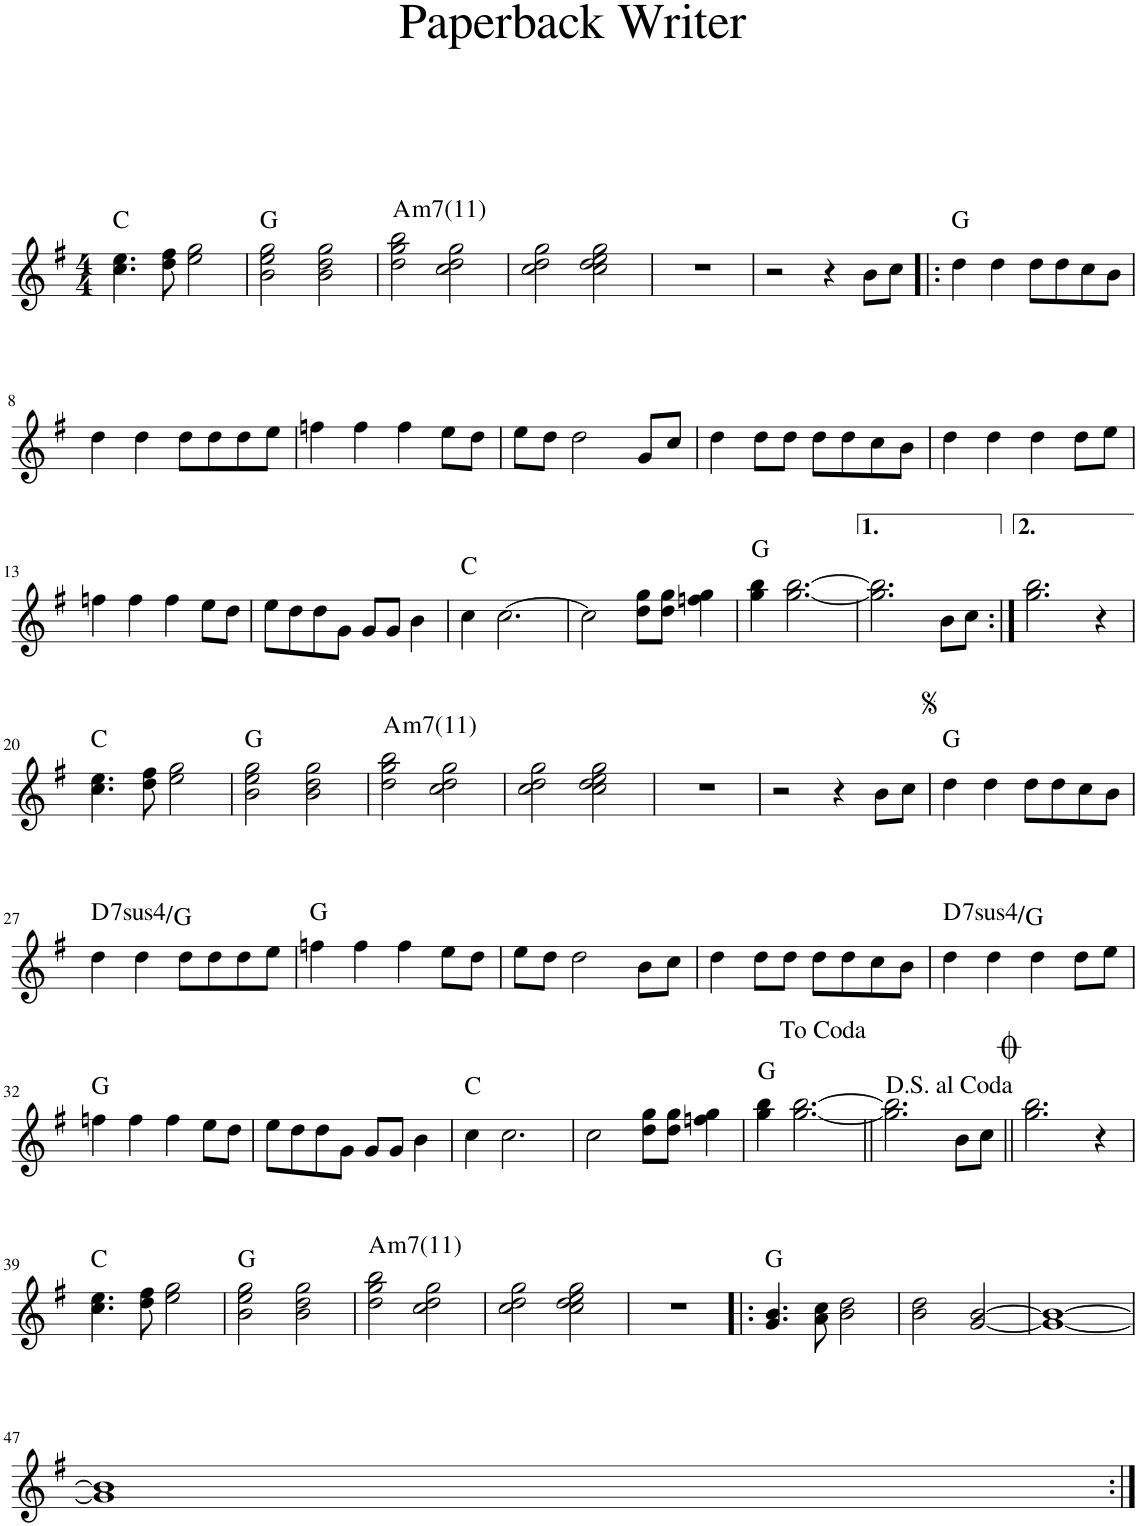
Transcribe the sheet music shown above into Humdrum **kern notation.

**kern	**harte
*part1	*part1
*staff1	*
*I"Piano	*
*I'Pno.	*
*clefG2	*
*k[f#]	*
*M4/4	*
=1	=1
4.cc\ 4.ee\	C:maj
8dd\ 8ff#\	.
2ee\ 2gg\	.
=2	=2
2b\ 2ee\ 2gg\	G:maj
2b\ 2dd\ 2gg\	.
=3	=3
!	!LO:H:kt=m7
2dd\ 2gg\ 2bb\	A:min7(11)
2cc\ 2dd\ 2gg\	.
=4	=4
2cc\ 2dd\ 2gg\	.
2cc\ 2dd\ 2ee\ 2gg\	.
=5	=5
1r	.
=6	=6
2r	.
4r	.
8b\L	.
8cc\J	.
=7!|:	=7!|:
4dd\	G:maj
4dd\	.
8dd\L	.
8dd\	.
8cc\	.
8b\J	.
!!LO:LB:g=z
=8	=8
4dd\	.
4dd\	.
8dd\L	.
8dd\	.
8dd\	.
8ee\J	.
=9	=9
4ffn\	.
4ff\	.
4ff\	.
8ee\L	.
8dd\J	.
=10	=10
8ee\L	.
8dd\J	.
2dd\	.
8g/L	.
8cc/J	.
=11	=11
4dd\	.
8dd\L	.
8dd\J	.
8dd\L	.
8dd\	.
8cc\	.
8b\J	.
=12	=12
4dd\	.
4dd\	.
4dd\	.
8dd\L	.
8ee\J	.
!!LO:LB:g=z
=13	=13
4ffn\	.
4ff\	.
4ff\	.
8ee\L	.
8dd\J	.
=14	=14
8ee\L	.
8dd\	.
8dd\	.
8g\J	.
8g/L	.
8g/J	.
4b\	.
=15	=15
4cc\	C:maj
[2.cc\	.
=16	=16
2cc\]	.
8dd\ 8gg\L	.
8dd\ 8gg\J	.
4ffn\ 4gg\	.
=17	=17
4gg\ 4bb\	G:maj
[2.gg\ [2.bb\	.
=18	=18
2.gg\] 2.bb\]	.
8b\L	.
8cc\J	.
=19:|!	=19:|!
2.gg\ 2.bb\	.
4r	.
!!LO:LB:g=z
=20	=20
4.cc\ 4.ee\	C:maj
8dd\ 8ff#\	.
2ee\ 2gg\	.
=21	=21
2b\ 2ee\ 2gg\	G:maj
2b\ 2dd\ 2gg\	.
=22	=22
!	!LO:H:kt=m7
2dd\ 2gg\ 2bb\	A:min7(11)
2cc\ 2dd\ 2gg\	.
=23	=23
2cc\ 2dd\ 2gg\	.
2cc\ 2dd\ 2ee\ 2gg\	.
=24	=24
1r	.
=25	=25
2r	.
4r	.
8b\L	.
8cc\J	.
=26	=26
4dd\	G:maj
4dd\	.
8dd\L	.
8dd\	.
8cc\	.
8b\J	.
!!LO:LB:g=z
=27	=27
!	!LO:H:kt=74
4dd\	D:sus4(7)/4
4dd\	.
8dd\L	.
8dd\	.
8dd\	.
8ee\J	.
=28	=28
4ffn\	G:maj
4ff\	.
4ff\	.
8ee\L	.
8dd\J	.
=29	=29
8ee\L	.
8dd\J	.
2dd\	.
8b\L	.
8cc\J	.
=30	=30
4dd\	.
8dd\L	.
8dd\J	.
8dd\L	.
8dd\	.
8cc\	.
8b\J	.
=31	=31
!	!LO:H:kt=74
4dd\	D:sus4(7)/4
4dd\	.
4dd\	.
8dd\L	.
8ee\J	.
!!LO:LB:g=z
=32	=32
4ffn\	G:maj
4ff\	.
4ff\	.
8ee\L	.
8dd\J	.
=33	=33
8ee\L	.
8dd\	.
8dd\	.
8g\J	.
8g/L	.
8g/J	.
4b\	.
=34	=34
4cc\	C:maj
2.cc\	.
=35	=35
2cc\	.
8dd\ 8gg\L	.
8dd\ 8gg\J	.
4ffn\ 4gg\	.
=36	=36
4gg\ 4bb\	G:maj
[2.gg\ [2.bb\	.
=37||	=37||
2.gg\] 2.bb\]	.
8b\L	.
8cc\J	.
=38||	=38||
2.gg\ 2.bb\	.
4r	.
!!LO:LB:g=z
=39	=39
4.cc\ 4.ee\	C:maj
8dd\ 8ff#\	.
2ee\ 2gg\	.
=40	=40
2b\ 2ee\ 2gg\	G:maj
2b\ 2dd\ 2gg\	.
=41	=41
!	!LO:H:kt=m7
2dd\ 2gg\ 2bb\	A:min7(11)
2cc\ 2dd\ 2gg\	.
=42	=42
2cc\ 2dd\ 2gg\	.
2cc\ 2dd\ 2ee\ 2gg\	.
=43	=43
1r	.
=44!|:	=44!|:
4.g/ 4.b/	G:maj
8a\ 8cc\	.
2b\ 2dd\	.
=45	=45
2b\ 2dd\	.
[2g/ [2b/	.
=46	=46
1g_ 1b_	.
!!LO:LB:g=z
=47	=47
1g] 1b]	.
=:|!	=:|!
*-	*-
